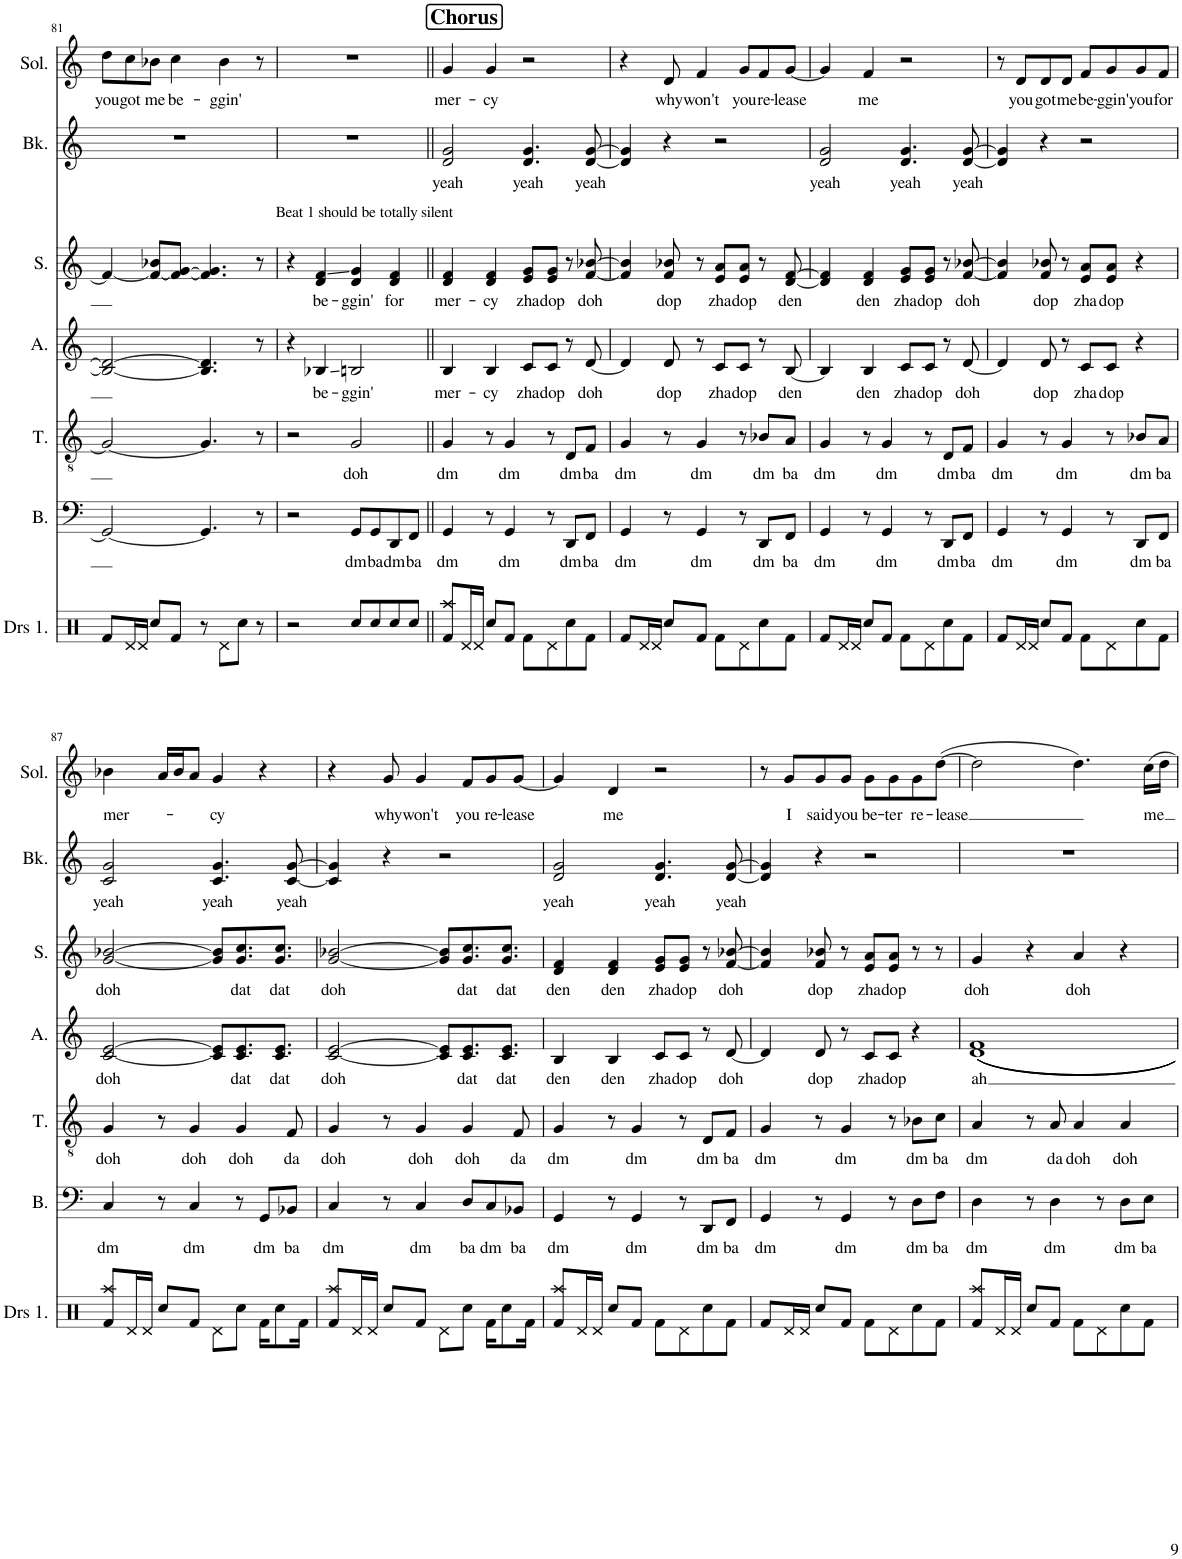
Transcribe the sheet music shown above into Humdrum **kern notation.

**kern	**text	**kern	**text	**kern	**text	**kern	**text	**kern	**text	**kern	**text
*part6	*part6	*part5	*part5	*part4	*part4	*part3	*part3	*part2	*part2	*part1	*part1
*staff6	*staff6	*staff5	*staff5	*staff4	*staff4	*staff3	*staff3	*staff2	*staff2	*staff1	*staff1
*I"Bass	*	*I"Tenor	*	*I"Alto	*	*I"Soprano	*	*I"Backup	*	*I"Solo	*
*I'B.	*	*I'T.	*	*I'A.	*	*I'S.	*	*I'Bk.	*	*I'Sol.	*
!!LO:PB:g=z
*clefF4	*	*clefGv2	*	*clefG2	*	*clefG2	*	*clefG2	*	*clefG2	*
*k[]	*	*k[]	*	*k[]	*	*k[]	*	*k[]	*	*k[]	*
*M4/4	*	*M4/4	*	*M4/4	*	*M4/4	*	*M4/4	*	*M4/4	*
=81	=81	=81	=81	=81	=81	=81	=81	=81	=81	=81	=81
!	!	!	!	!	!	!	!	!	!	!	!LO:LY:b
2GG/_	.	2G/_	.	2B-/_ 2d/_	.	4f/_	.	1r	.	8dd\L	you
!	!	!	!	!	!	!	!	!	!	!	!LO:LY:b
.	.	.	.	.	.	.	.	.	.	8cc\	got
!	!	!	!	!	!	!	!	!	!	!	!LO:LY:b
.	.	.	.	.	.	8f/_ 8b-X/L	.	.	.	8b-X\J	me
!	!	!	!	!	!	!	!	!	!	!	!LO:LY:b
.	.	.	.	.	.	8f/_ [8g/J	.	.	.	4cc\	be-
4.GG/]	.	4.G/]	.	4.B-/] 4.d/]	.	4.f/] 4.g/]	.	.	.	.	.
!	!	!	!	!	!	!	!	!	!	!	!LO:LY:b
.	.	.	.	.	.	.	.	.	.	4b-\	-ggin'
8r	.	8r	.	8r	.	8r	.	.	.	8r	.
=82	=82	=82	=82	=82	=82	=82	=82	=82	=82	=82	=82
!	!	!	!	!	!	!LO:TX:a:t=Beat 1 should be totally silent	!	!	!	!	!
2r	.	2r	.	4r	.	4r	.	1r	.	1r	.
!	!	!	!	!	!LO:LY:b	!	!LO:LY:b	!	!	!	!
.	.	.	.	4B-X/	be-	4d/ 4f/	be-	.	.	.	.
!	!LO:LY:b	!	!LO:LY:b	!	!LO:LY:b	!	!LO:LY:b	!	!	!	!
8GG/L	dm	2G/	doh	2Bn/	-ggin'	4d/ 4g/	-ggin'	.	.	.	.
!	!LO:LY:b	!	!	!	!	!	!	!	!	!	!
8GG/	ba	.	.	.	.	.	.	.	.	.	.
!	!LO:LY:b	!	!	!	!	!	!LO:LY:b	!	!	!	!
8DD/	dm	.	.	.	.	4d/ 4f/	for	.	.	.	.
!	!LO:LY:b	!	!	!	!	!	!	!	!	!	!
8FF/J	ba	.	.	.	.	.	.	.	.	.	.
!!LO:REH:place=s1:a:B:cj:fs=14:t=Chorus
=83||	=83||	=83||	=83||	=83||	=83||	=83||	=83||	=83||	=83||	=83||	=83||
!	!LO:LY:b	!	!LO:LY:b	!	!LO:LY:b	!	!LO:LY:b	!	!LO:LY:b	!	!LO:LY:b
4GG/	dm	4G/	dm	4B/	mer-	4d/ 4f/	mer-	2d/ 2g/	yeah	4g/	mer-
!	!	!	!	!	!LO:LY:b	!	!LO:LY:b	!	!	!	!LO:LY:b
8r	.	8r	.	4B/	-cy	4d/ 4f/	-cy	.	.	4g/	-cy
!	!LO:LY:b	!	!LO:LY:b	!	!	!	!	!	!	!	!
4GG/	dm	4G/	dm	.	.	.	.	.	.	.	.
!	!	!	!	!	!LO:LY:b	!	!LO:LY:b	!	!LO:LY:b	!	!
.	.	.	.	8c/L	zha	8e/ 8g/L	zha	4.d/ 4.g/	yeah	2r	.
!	!	!	!	!	!LO:LY:b	!	!LO:LY:b	!	!	!	!
8r	.	8r	.	8c/J	dop	8e/ 8g/J	dop	.	.	.	.
!	!LO:LY:b	!	!LO:LY:b	!	!	!	!	!	!	!	!
8DD/L	dm	8D/L	dm	8r	.	8r	.	.	.	.	.
!	!LO:LY:b	!	!LO:LY:b	!	!LO:LY:b	!	!LO:LY:b	!	!LO:LY:b	!	!
8FF/J	ba	8F/J	ba	[8d/	doh	[8f/ [8b-X/	doh	[8d/ [8g/	yeah	.	.
=84	=84	=84	=84	=84	=84	=84	=84	=84	=84	=84	=84
!	!LO:LY:b	!	!LO:LY:b	!	!	!	!	!	!	!	!
4GG/	dm	4G/	dm	4d/]	.	4f/] 4b-/]	.	4d/] 4g/]	.	4r	.
!	!	!	!	!	!LO:LY:b	!	!LO:LY:b	!	!	!	!LO:LY:b
8r	.	8r	.	8d/	dop	8f/ 8b-X/	dop	4r	.	8d/	why
!	!LO:LY:b	!	!LO:LY:b	!	!	!	!	!	!	!	!LO:LY:b
4GG/	dm	4G/	dm	8r	.	8r	.	.	.	4f/	won't
!	!	!	!	!	!LO:LY:b	!	!LO:LY:b	!	!	!	!
.	.	.	.	8c/L	zha	8e/ 8a/L	zha	2r	.	.	.
!	!	!	!	!	!LO:LY:b	!	!LO:LY:b	!	!	!	!LO:LY:b
8r	.	8r	.	8c/J	dop	8e/ 8a/J	dop	.	.	8g/L	you
!	!LO:LY:b	!	!LO:LY:b	!	!	!	!	!	!	!	!LO:LY:b
8DD/L	dm	8B-X/L	dm	8r	.	8r	.	.	.	8f/	re-
!	!LO:LY:b	!	!LO:LY:b	!	!LO:LY:b	!	!LO:LY:b	!	!	!	!LO:LY:b
8FF/J	ba	8A/J	ba	[8B/	den	[8d/ [8f/	den	.	.	[8g/J	-lease
=85	=85	=85	=85	=85	=85	=85	=85	=85	=85	=85	=85
!	!LO:LY:b	!	!LO:LY:b	!	!	!	!	!	!LO:LY:b	!	!
4GG/	dm	4G/	dm	4B/]	.	4d/] 4f/]	.	2d/ 2g/	yeah	4g/]	.
!	!	!	!	!	!LO:LY:b	!	!LO:LY:b	!	!	!	!LO:LY:b
8r	.	8r	.	4B/	den	4d/ 4f/	den	.	.	4f/	me
!	!LO:LY:b	!	!LO:LY:b	!	!	!	!	!	!	!	!
4GG/	dm	4G/	dm	.	.	.	.	.	.	.	.
!	!	!	!	!	!LO:LY:b	!	!LO:LY:b	!	!LO:LY:b	!	!
.	.	.	.	8c/L	zha	8e/ 8g/L	zha	4.d/ 4.g/	yeah	2r	.
!	!	!	!	!	!LO:LY:b	!	!LO:LY:b	!	!	!	!
8r	.	8r	.	8c/J	dop	8e/ 8g/J	dop	.	.	.	.
!	!LO:LY:b	!	!LO:LY:b	!	!	!	!	!	!	!	!
8DD/L	dm	8D/L	dm	8r	.	8r	.	.	.	.	.
!	!LO:LY:b	!	!LO:LY:b	!	!LO:LY:b	!	!LO:LY:b	!	!LO:LY:b	!	!
8FF/J	ba	8F/J	ba	[8d/	doh	[8f/ [8b-X/	doh	[8d/ [8g/	yeah	.	.
=86	=86	=86	=86	=86	=86	=86	=86	=86	=86	=86	=86
!	!LO:LY:b	!	!LO:LY:b	!	!	!	!	!	!	!	!
4GG/	dm	4G/	dm	4d/]	.	4f/] 4b-/]	.	4d/] 4g/]	.	8r	.
!	!	!	!	!	!	!	!	!	!	!	!LO:LY:b
.	.	.	.	.	.	.	.	.	.	8d/L	you
!	!	!	!	!	!LO:LY:b	!	!LO:LY:b	!	!	!	!LO:LY:b
8r	.	8r	.	8d/	dop	8f/ 8b-X/	dop	4r	.	8d/	got
!	!LO:LY:b	!	!LO:LY:b	!	!	!	!	!	!	!	!LO:LY:b
4GG/	dm	4G/	dm	8r	.	8r	.	.	.	8d/J	me
!	!	!	!	!	!LO:LY:b	!	!LO:LY:b	!	!	!	!LO:LY:b
.	.	.	.	8c/L	zha	8e/ 8a/L	zha	2r	.	8f/L	be-
!	!	!	!	!	!LO:LY:b	!	!LO:LY:b	!	!	!	!LO:LY:b
8r	.	8r	.	8c/J	dop	8e/ 8a/J	dop	.	.	8g/	-ggin'
!	!LO:LY:b	!	!LO:LY:b	!	!	!	!	!	!	!	!LO:LY:b
8DD/L	dm	8B-X/L	dm	4r	.	4r	.	.	.	8g/	you
!	!LO:LY:b	!	!LO:LY:b	!	!	!	!	!	!	!	!LO:LY:b
8FF/J	ba	8A/J	ba	.	.	.	.	.	.	8f/J	for
!!LO:LB:g=z
=87	=87	=87	=87	=87	=87	=87	=87	=87	=87	=87	=87
!	!LO:LY:b	!	!LO:LY:b	!	!LO:LY:b	!	!LO:LY:b	!	!LO:LY:b	!	!LO:LY:b
4C/	dm	4G/	doh	[2c/ [2e/	doh	[2g/ [2b-X/	doh	2c/ 2g/	yeah	4b-X\	mer-
8r	.	8r	.	.	.	.	.	.	.	16a/LL	.
.	.	.	.	.	.	.	.	.	.	16b-/J	.
!	!LO:LY:b	!	!LO:LY:b	!	!	!	!	!	!	!	!
4C/	dm	4G/	doh	.	.	.	.	.	.	8a/J	.
!	!	!	!	!	!	!	!	!	!LO:LY:b	!	!LO:LY:b
.	.	.	.	8c/] 8e/]L	.	8g/] 8b-/]L	.	4.c/ 4.g/	yeah	4g/	-cy
!	!	!	!LO:LY:b	!	!LO:LY:b	!	!LO:LY:b	!	!	!	!
8r	.	4G/	doh	8.c/ 8.e/	dat	8.g/ 8.cc/	dat	.	.	.	.
!	!LO:LY:b	!	!	!	!	!	!	!	!	!	!
8GG/L	dm	.	.	.	.	.	.	.	.	4r	.
!	!	!	!	!	!LO:LY:b	!	!LO:LY:b	!	!	!	!
.	.	.	.	8.c/ 8.e/J	dat	8.g/ 8.cc/J	dat	.	.	.	.
!	!LO:LY:b	!	!LO:LY:b	!	!	!	!	!	!LO:LY:b	!	!
8BB-X/J	ba	8F/	da	.	.	.	.	[8c/ [8g/	yeah	.	.
=88	=88	=88	=88	=88	=88	=88	=88	=88	=88	=88	=88
!	!LO:LY:b	!	!LO:LY:b	!	!LO:LY:b	!	!LO:LY:b	!	!	!	!
4C/	dm	4G/	doh	[2c/ [2e/	doh	[2g/ [2b-X/	doh	4c/] 4g/]	.	4r	.
!	!	!	!	!	!	!	!	!	!	!	!LO:LY:b
8r	.	8r	.	.	.	.	.	4r	.	8g/	why
!	!LO:LY:b	!	!LO:LY:b	!	!	!	!	!	!	!	!LO:LY:b
4C/	dm	4G/	doh	.	.	.	.	.	.	4g/	won't
.	.	.	.	8c/] 8e/]L	.	8g/] 8b-/]L	.	2r	.	.	.
!	!LO:LY:b	!	!LO:LY:b	!	!LO:LY:b	!	!LO:LY:b	!	!	!	!LO:LY:b
8D/L	ba	4G/	doh	8.c/ 8.e/	dat	8.g/ 8.cc/	dat	.	.	8f/L	you
!	!LO:LY:b	!	!	!	!	!	!	!	!	!	!LO:LY:b
8C/	dm	.	.	.	.	.	.	.	.	8g/	re-
!	!	!	!	!	!LO:LY:b	!	!LO:LY:b	!	!	!	!
.	.	.	.	8.c/ 8.e/J	dat	8.g/ 8.cc/J	dat	.	.	.	.
!	!LO:LY:b	!	!LO:LY:b	!	!	!	!	!	!	!	!LO:LY:b
8BB-X/J	ba	8F/	da	.	.	.	.	.	.	[8g/J	-lease
=89	=89	=89	=89	=89	=89	=89	=89	=89	=89	=89	=89
!	!LO:LY:b	!	!LO:LY:b	!	!LO:LY:b	!	!LO:LY:b	!	!LO:LY:b	!	!
4GG/	dm	4G/	dm	4B/	den	4d/ 4f/	den	2d/ 2g/	yeah	4g/]	.
!	!	!	!	!	!LO:LY:b	!	!LO:LY:b	!	!	!	!LO:LY:b
8r	.	8r	.	4B/	den	4d/ 4f/	den	.	.	4d/	me
!	!LO:LY:b	!	!LO:LY:b	!	!	!	!	!	!	!	!
4GG/	dm	4G/	dm	.	.	.	.	.	.	.	.
!	!	!	!	!	!LO:LY:b	!	!LO:LY:b	!	!LO:LY:b	!	!
.	.	.	.	8c/L	zha	8e/ 8g/L	zha	4.d/ 4.g/	yeah	2r	.
!	!	!	!	!	!LO:LY:b	!	!LO:LY:b	!	!	!	!
8r	.	8r	.	8c/J	dop	8e/ 8g/J	dop	.	.	.	.
!	!LO:LY:b	!	!LO:LY:b	!	!	!	!	!	!	!	!
8DD/L	dm	8D/L	dm	8r	.	8r	.	.	.	.	.
!	!LO:LY:b	!	!LO:LY:b	!	!LO:LY:b	!	!LO:LY:b	!	!LO:LY:b	!	!
8FF/J	ba	8F/J	ba	[8d/	doh	[8f/ [8b-X/	doh	[8d/ [8g/	yeah	.	.
=90	=90	=90	=90	=90	=90	=90	=90	=90	=90	=90	=90
!	!LO:LY:b	!	!LO:LY:b	!	!	!	!	!	!	!	!
4GG/	dm	4G/	dm	4d/]	.	4f/] 4b-/]	.	4d/] 4g/]	.	8r	.
!	!	!	!	!	!	!	!	!	!	!	!LO:LY:b
.	.	.	.	.	.	.	.	.	.	8g/L	I
!	!	!	!	!	!LO:LY:b	!	!LO:LY:b	!	!	!	!LO:LY:b
8r	.	8r	.	8d/	dop	8f/ 8b-X/	dop	4r	.	8g/	said
!	!LO:LY:b	!	!LO:LY:b	!	!	!	!	!	!	!	!LO:LY:b
4GG/	dm	4G/	dm	8r	.	8r	.	.	.	8g/J	you
!	!	!	!	!	!LO:LY:b	!	!LO:LY:b	!	!	!	!LO:LY:b
.	.	.	.	8c/L	zha	8e/ 8a/L	zha	2r	.	8g\L	be-
!	!	!	!	!	!LO:LY:b	!	!LO:LY:b	!	!	!	!LO:LY:b
8r	.	8r	.	8c/J	dop	8e/ 8a/J	dop	.	.	8g\	-ter
!	!LO:LY:b	!	!LO:LY:b	!	!	!	!	!	!	!	!LO:LY:b
8D\L	dm	8B-X\L	dm	4r	.	8r	.	.	.	8g\	re-
!	!LO:LY:b	!	!LO:LY:b	!	!	!	!	!	!	!	!LO:LY:b
8F\J	ba	8c\J	ba	.	.	8r	.	.	.	([8dd\J	-lease
=91	=91	=91	=91	=91	=91	=91	=91	=91	=91	=91	=91
!	!LO:LY:b	!	!LO:LY:b	!	!LO:LY:b	!	!LO:LY:b	!	!	!	!
4D\	dm	4A/	dm	1d 1f	ah	4g/	doh	1r	.	2dd\]	.
8r	.	8r	.	.	.	4r	.	.	.	.	.
!	!LO:LY:b	!	!LO:LY:b	!	!	!	!	!	!	!	!
4D\	dm	8A/	da	.	.	.	.	.	.	.	.
!	!	!	!LO:LY:b	!	!	!	!LO:LY:b	!	!	!	!
.	.	4A/	doh	.	.	4a/	doh	.	.	4.dd\)	.
8r	.	.	.	.	.	.	.	.	.	.	.
!	!LO:LY:b	!	!LO:LY:b	!	!	!	!	!	!	!	!
8D\L	dm	4A/	doh	.	.	4r	.	.	.	.	.
!	!LO:LY:b	!	!	!	!	!	!	!	!	!	!LO:LY:b
8E\J	ba	.	.	.	.	.	.	.	.	16cc\LL	me
.	.	.	.	.	.	.	.	.	.	16dd\JJ	.
=	=	=	=	=	=	=	=	=	=	=	=
*-	*-	*-	*-	*-	*-	*-	*-	*-	*-	*-	*-
